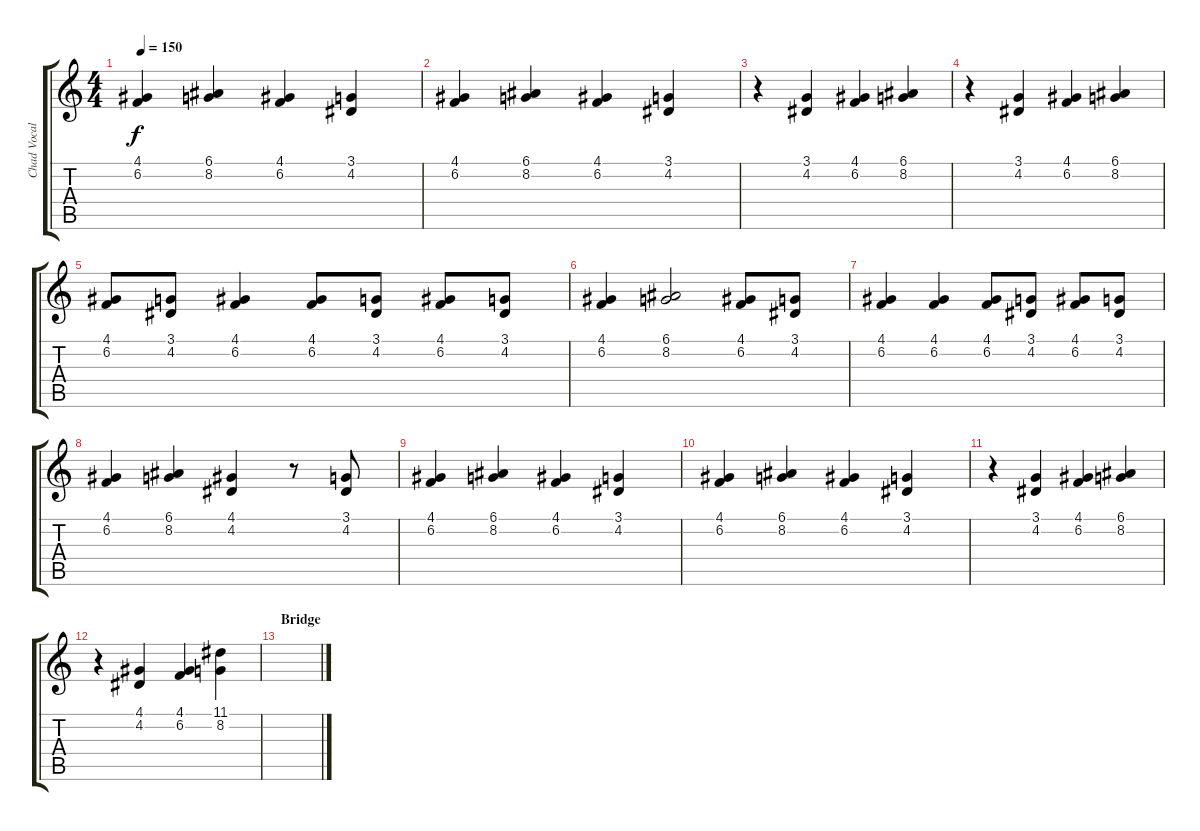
\track ("Chad Vocal" "Chad Vocal") {instrument brightacousticpiano}
\staff {score tabs}
\tuning (E4 B3 G3 D3 A2 E2) {hide}
\ts (4 4)
\tempo 150
\clef g2
\ks c
(4.1 6.2).4{dy f} (6.1 8.2).4 (4.1 6.2).4 (3.1 4.2).4 |
(4.1 6.2).4 (6.1 8.2).4 (4.1 6.2).4 (3.1 4.2).4 |
r.4 (3.1 4.2).4 (4.1 6.2).4 (6.1 8.2).4 |
r.4 (3.1 4.2).4 (4.1 6.2).4 (6.1 8.2).4 |
(4.1 6.2).8 (3.1 4.2).8 (4.1 6.2).4 (4.1 6.2).8 (3.1 4.2).8 (4.1 6.2).8 (3.1 4.2).8 |
(4.1 6.2).4 (6.1 8.2).2 (4.1 6.2).8 (3.1 4.2).8 |
(4.1 6.2).4 (4.1 6.2).4 (4.1 6.2).8 (3.1 4.2).8 (4.1 6.2).8 (3.1 4.2).8 |
(4.1 6.2).4 (6.1 8.2).4 (4.1 4.2).4 r.8 (3.1 4.2).8 |
(4.1 6.2).4 (6.1 8.2).4 (4.1 6.2).4 (3.1 4.2).4 |
(4.1 6.2).4 (6.1 8.2).4 (4.1 6.2).4 (3.1 4.2).4 |
r.4 (3.1 4.2).4 (4.1 6.2).4 (6.1 8.2).4 |
r.4 (4.1 4.2).4 (4.1 6.2).4 (11.1 8.2).4 |
\section ("" "Bridge")
